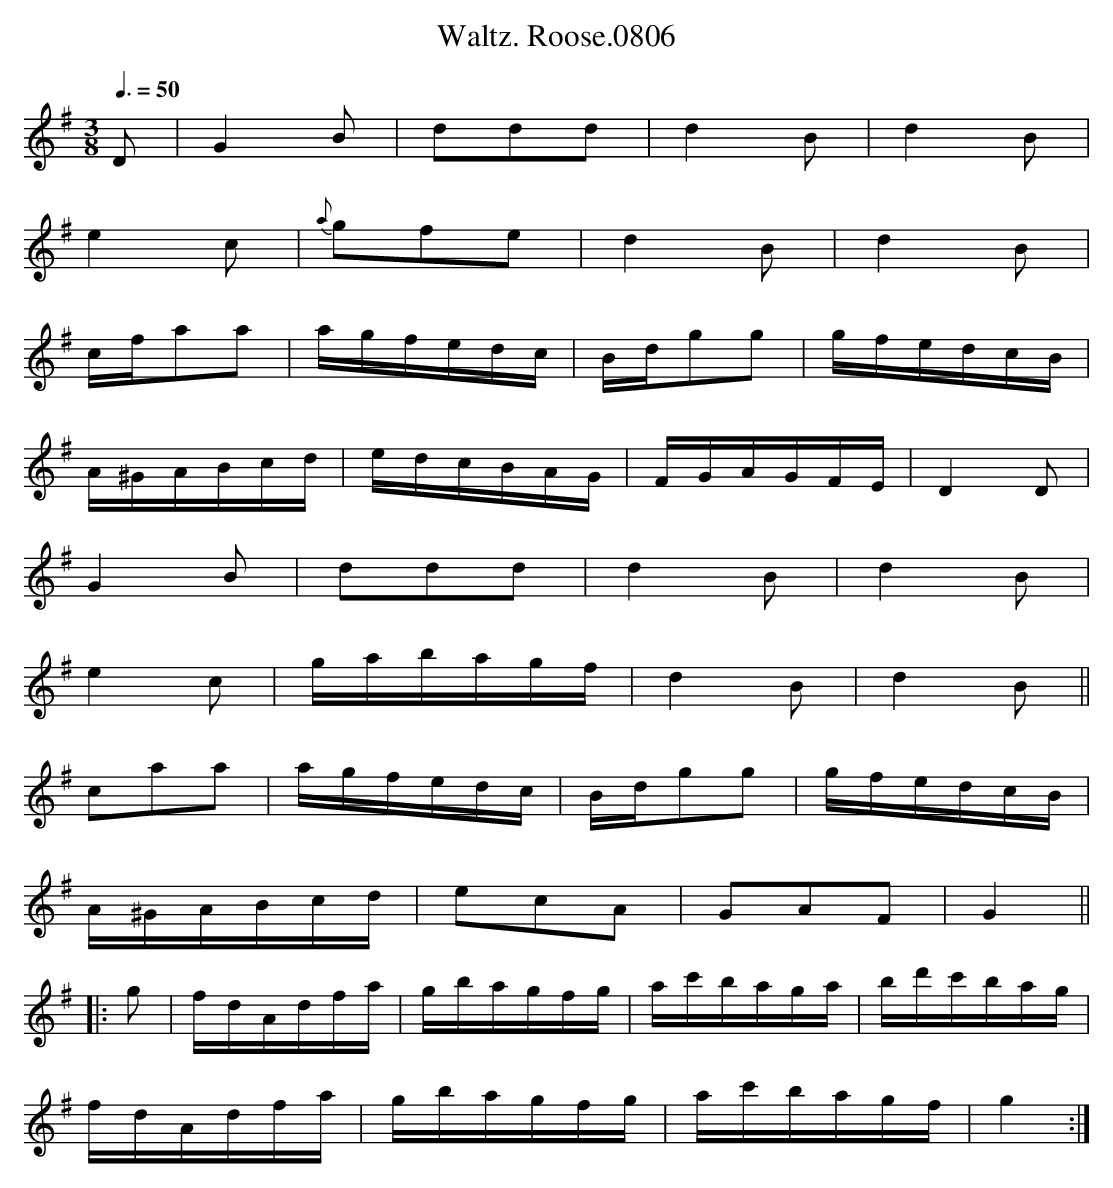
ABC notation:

X:1
T:Waltz. Roose.0806
M:3/8
L:1/16
Q:3/8=50
K:G
D2 | G4 B2 | d2d2d2 | d4 B2 | d4 B2 |
e4 c2 | {a}g2f2e2 |  d4 B2 | d4 B2 |
cfa2a2| agfedc | Bdg2g2 |gfedcB|
A^GABcd | edcBAG | FGAGFE | D4 D2 |
G4 B2 | d2d2d2 | d4 B2 | d4 B2 |
e4 c2 | gabagf | d4 B2 | d4 B2 ||
c2a2a2 | agfedc |Bdg2g2 |gfedcB|
A^GABcd | e2c2A2 | G2A2F2 | G4 ||
|: g2 | fdAdfa | gbagfg | ac'baga | bd'c'bag |
fdAdfa | gbagfg | ac'bagf | g4:|
